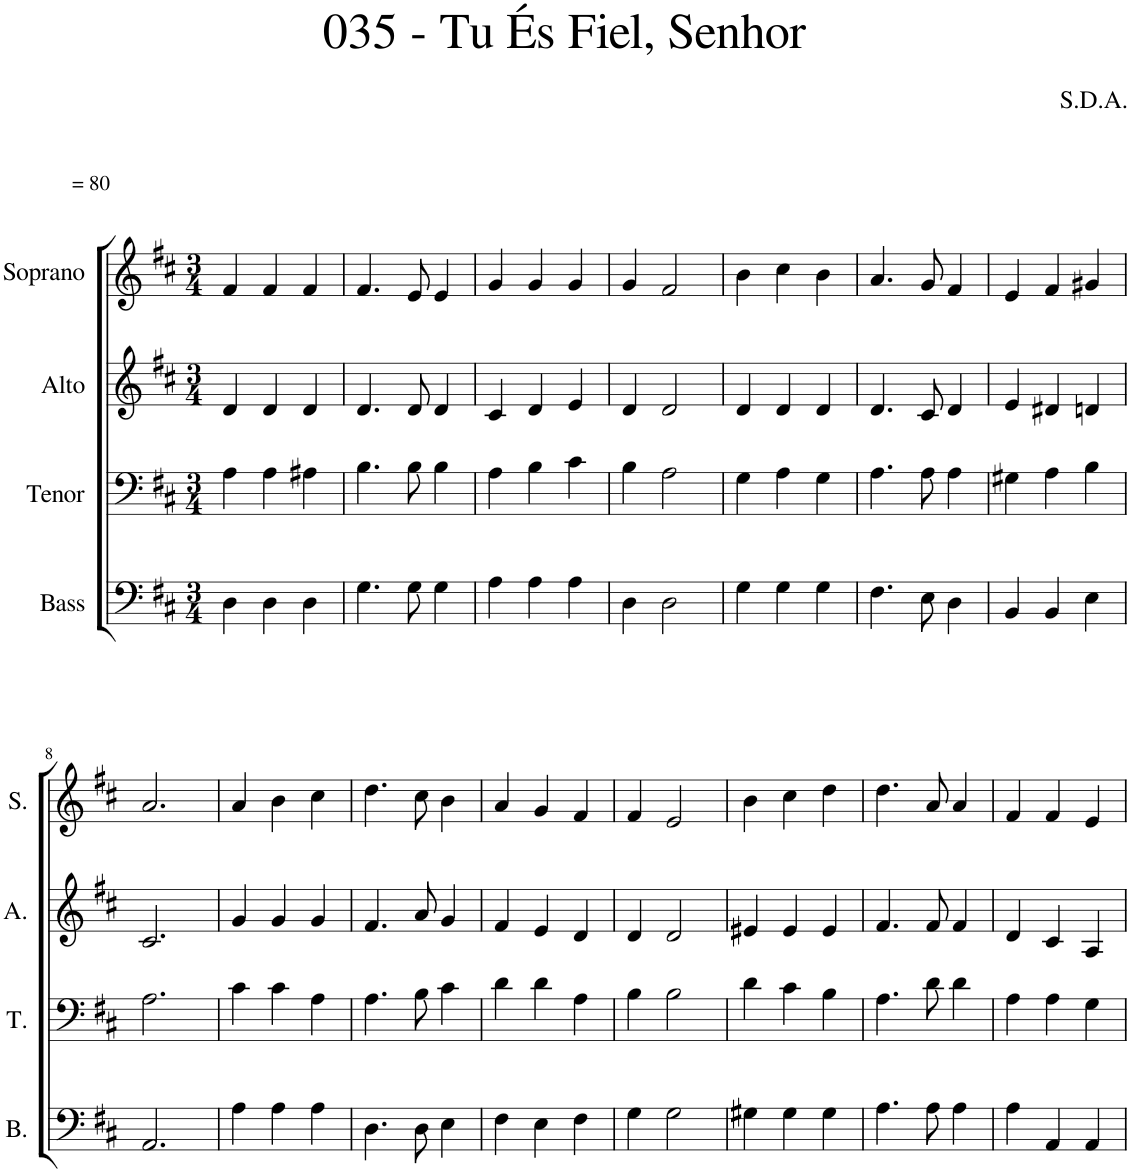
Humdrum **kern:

**kern	**kern	**kern	**kern
*part4	*part3	*part2	*part1
*staff4	*staff3	*staff2	*staff1
*I"Bass	*I"Tenor	*I"Alto	*I"Soprano
*I'B.	*I'T.	*I'A.	*I'S.
*clefF4	*clefF4	*clefG2	*clefG2
*k[f#c#]	*k[f#c#]	*k[f#c#]	*k[f#c#]
*M3/4	*M3/4	*M3/4	*M3/4
=1	=1	=1	=1
!	!	!	!LO:TX:a:t== 80
4D\	4A\	4d/	4f#/
4D\	4A\	4d/	4f#/
4D\	4A#X\	4d/	4f#/
=2	=2	=2	=2
4.G\	4.B\	4.d/	4.f#/
8G\	8B\	8d/	8e/
4G\	4B\	4d/	4e/
=3	=3	=3	=3
4A\	4A\	4c#/	4g/
4A\	4B\	4d/	4g/
4A\	4c#\	4e/	4g/
=4	=4	=4	=4
4D\	4B\	4d/	4g/
2D\	2A\	2d/	2f#/
=5	=5	=5	=5
4G\	4G\	4d/	4b\
4G\	4A\	4d/	4cc#\
4G\	4G\	4d/	4b\
=6	=6	=6	=6
4.F#\	4.A\	4.d/	4.a/
8E\	8A\	8c#/	8g/
4D\	4A\	4d/	4f#/
=7	=7	=7	=7
4BB/	4G#X\	4e/	4e/
4BB/	4A\	4d#X/	4f#/
4E\	4B\	4dn/	4g#X/
!!LO:LB:g=z
=8	=8	=8	=8
2.AA/	2.A\	2.c#/	2.a/
=9	=9	=9	=9
4A\	4c#\	4g/	4a/
4A\	4c#\	4g/	4b\
4A\	4A\	4g/	4cc#\
=10	=10	=10	=10
4.D\	4.A\	4.f#/	4.dd\
8D\	8B\	8a/	8cc#\
4E\	4c#\	4g/	4b\
=11	=11	=11	=11
4F#\	4d\	4f#/	4a/
4E\	4d\	4e/	4g/
4F#\	4A\	4d/	4f#/
=12	=12	=12	=12
4G\	4B\	4d/	4f#/
2G\	2B\	2d/	2e/
=13	=13	=13	=13
4G#X\	4d\	4e#X/	4b\
4G#\	4c#\	4e#/	4cc#\
4G#\	4B\	4e#/	4dd\
=14	=14	=14	=14
4.A\	4.A\	4.f#/	4.dd\
8A\	8d\	8f#/	8a/
4A\	4d\	4f#/	4a/
=15	=15	=15	=15
4A\	4A\	4d/	4f#/
4AA/	4A\	4c#/	4f#/
4AA/	4G\	4A/	4e/
=	=	=	=
*-	*-	*-	*-
